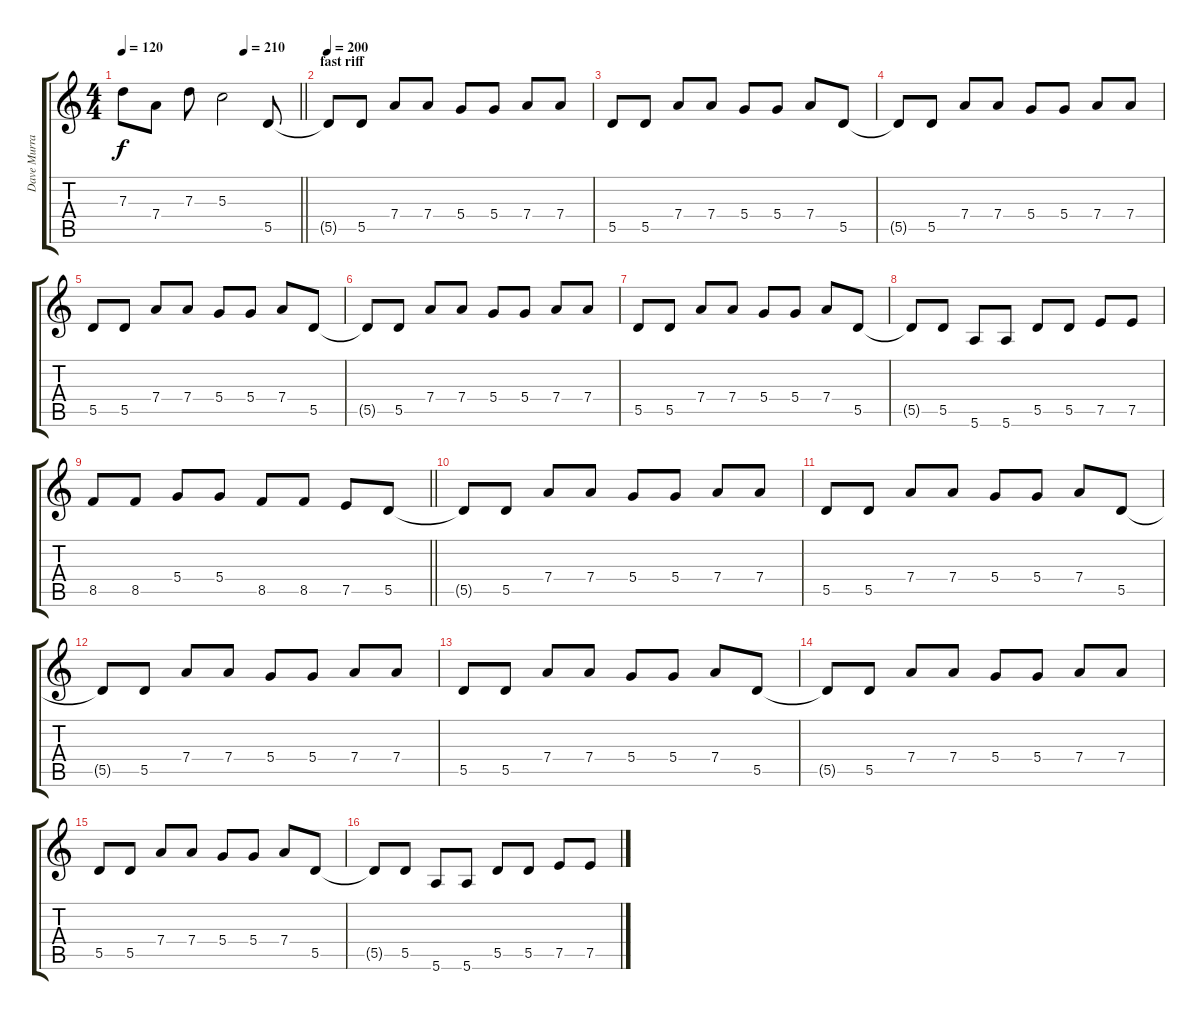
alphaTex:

\track ("Dave Murray" "Dave Murra") {instrument distortionguitar}
\staff {score tabs}
\tuning (E4 B3 G3 D3 A2 E2) {hide}
\ts (4 4)
\tempo (210 0.6875)
\tempo 120
\clef g2
\barLineRight lightlight
\ks c
7.3{t}.8{dy f} 7.4.8 7.3.8 5.3.2 5.5.8 |
\section ("" "fast riff")
\tempo 220
\tempo 200
5.5{t}.8 5.5.8 7.4.8 7.4.8 5.4.8 5.4.8 7.4.8 7.4.8 |
5.5.8 5.5.8 7.4.8 7.4.8 5.4.8 5.4.8 7.4.8 5.5.8 |
5.5{t}.8 5.5.8 7.4.8 7.4.8 5.4.8 5.4.8 7.4.8 7.4.8 |
5.5.8 5.5.8 7.4.8 7.4.8 5.4.8 5.4.8 7.4.8 5.5.8 |
5.5{t}.8 5.5.8 7.4.8 7.4.8 5.4.8 5.4.8 7.4.8 7.4.8 |
5.5.8 5.5.8 7.4.8 7.4.8 5.4.8 5.4.8 7.4.8 5.5.8 |
5.5{t}.8 5.5.8 5.6.8 5.6.8 5.5.8 5.5.8 7.5.8 7.5.8 |
\barLineRight lightlight
8.5.8 8.5.8 5.4.8 5.4.8 8.5.8 8.5.8 7.5.8 5.5.8 |
5.5{t}.8 5.5.8 7.4.8 7.4.8 5.4.8 5.4.8 7.4.8 7.4.8 |
5.5.8 5.5.8 7.4.8 7.4.8 5.4.8 5.4.8 7.4.8 5.5.8 |
5.5{t}.8 5.5.8 7.4.8 7.4.8 5.4.8 5.4.8 7.4.8 7.4.8 |
5.5.8 5.5.8 7.4.8 7.4.8 5.4.8 5.4.8 7.4.8 5.5.8 |
5.5{t}.8 5.5.8 7.4.8 7.4.8 5.4.8 5.4.8 7.4.8 7.4.8 |
5.5.8 5.5.8 7.4.8 7.4.8 5.4.8 5.4.8 7.4.8 5.5.8 |
5.5{t}.8 5.5.8 5.6.8 5.6.8 5.5.8 5.5.8 7.5.8 7.5.8
